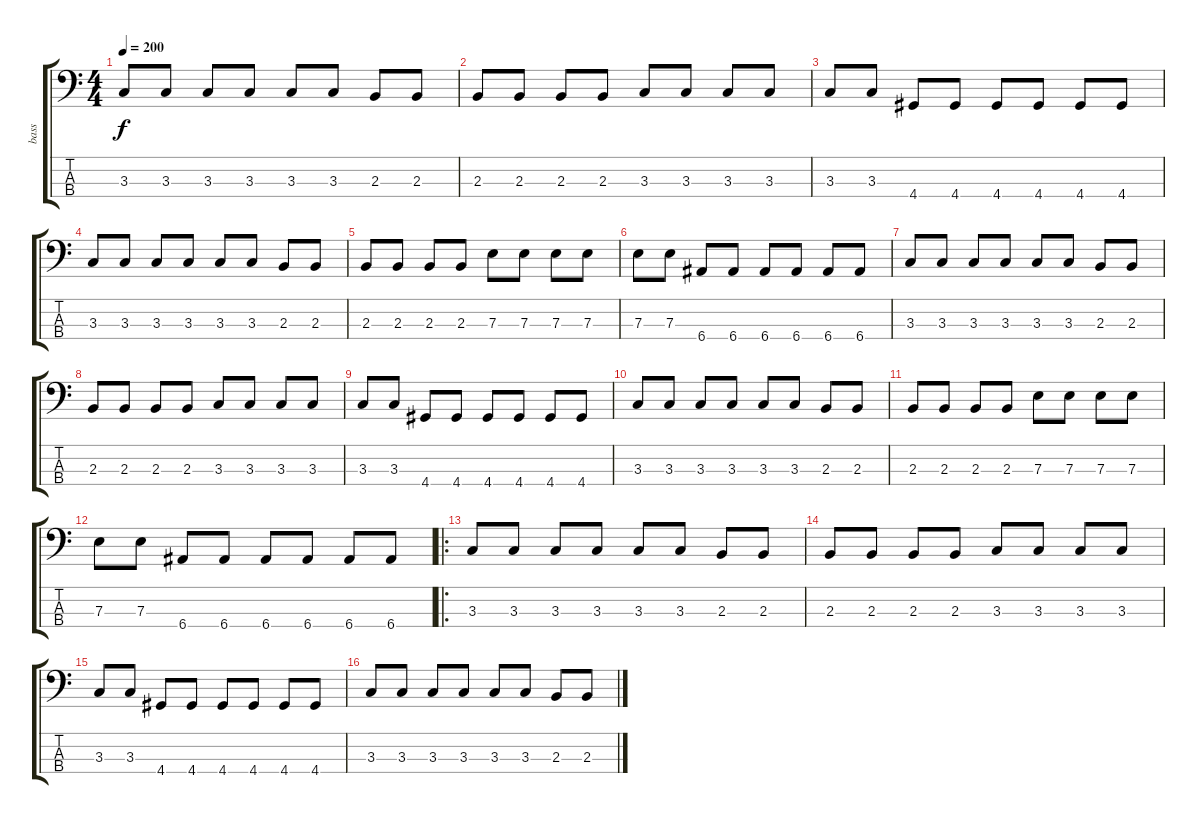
\track ("bass" "bass") {instrument electricbassfinger}
\staff {score tabs}
\tuning (G2 D2 A1 E1) {hide}
\ts (4 4)
\tempo 200
\clef f4
\ks c
3.3.8{dy f} 3.3.8 3.3.8 3.3.8 3.3.8 3.3.8 2.3.8 2.3.8 |
2.3.8 2.3.8 2.3.8 2.3.8 3.3.8 3.3.8 3.3.8 3.3.8 |
3.3.8 3.3.8 4.4.8 4.4.8 4.4.8 4.4.8 4.4.8 4.4.8 |
3.3.8 3.3.8 3.3.8 3.3.8 3.3.8 3.3.8 2.3.8 2.3.8 |
2.3.8 2.3.8 2.3.8 2.3.8 7.3.8 7.3.8 7.3.8 7.3.8 |
7.3.8 7.3.8 6.4.8 6.4.8 6.4.8 6.4.8 6.4.8 6.4.8 |
3.3.8 3.3.8 3.3.8 3.3.8 3.3.8 3.3.8 2.3.8 2.3.8 |
2.3.8 2.3.8 2.3.8 2.3.8 3.3.8 3.3.8 3.3.8 3.3.8 |
3.3.8 3.3.8 4.4.8 4.4.8 4.4.8 4.4.8 4.4.8 4.4.8 |
3.3.8 3.3.8 3.3.8 3.3.8 3.3.8 3.3.8 2.3.8 2.3.8 |
2.3.8 2.3.8 2.3.8 2.3.8 7.3.8 7.3.8 7.3.8 7.3.8 |
7.3.8 7.3.8 6.4.8 6.4.8 6.4.8 6.4.8 6.4.8 6.4.8 |
\ro
3.3.8 3.3.8 3.3.8 3.3.8 3.3.8 3.3.8 2.3.8 2.3.8 |
2.3.8 2.3.8 2.3.8 2.3.8 3.3.8 3.3.8 3.3.8 3.3.8 |
3.3.8 3.3.8 4.4.8 4.4.8 4.4.8 4.4.8 4.4.8 4.4.8 |
3.3.8 3.3.8 3.3.8 3.3.8 3.3.8 3.3.8 2.3.8 2.3.8
